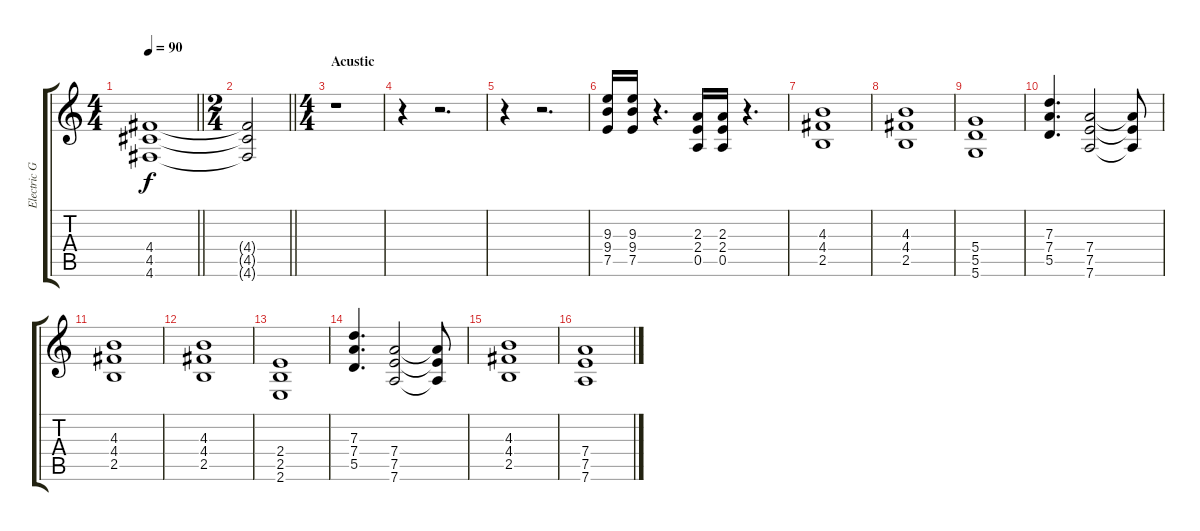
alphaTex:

\track ("Electric Guitar" "Electric G") {instrument overdrivenguitar}
\staff {score tabs}
\tuning (E4 B3 G3 D3 A2 D2) {hide}
\ts (4 4)
\tempo 90
\clef g2
\barLineRight lightlight
\ks c
(4.4{t} 4.5{t} 4.6{t}).1{dy f} |
\ts (2 4)
\barLineRight lightlight
(4.4{t} 4.5{t} 4.6{t}).2 |
\ts (4 4)
\section ("" "Acustic")
r.1 |
r.4 r.2{d} |
r.4 r.2{d} |
(9.3 9.4 7.5).16 (9.3 9.4 7.5).16 r.4{d} (2.3 2.4 0.5).16 (2.3 2.4 0.5).16 r.4{d} |
(4.3 4.4 2.5).1 |
(4.3 4.4 2.5).1 |
(5.4 5.5 5.6).1 |
(7.3 7.4 5.5).4{d} (7.4 7.5 7.6).2 (7.4{t} 7.5{t} 7.6{t}).8 |
(4.3 4.4 2.5).1 |
(4.3 4.4 2.5).1 |
(2.4 2.5 2.6).1 |
(7.3 7.4 5.5).4{d} (7.4 7.5 7.6).2 (7.4{t} 7.5{t} 7.6{t}).8 |
(4.3 4.4 2.5).1 |
(7.4 7.5 7.6).1
